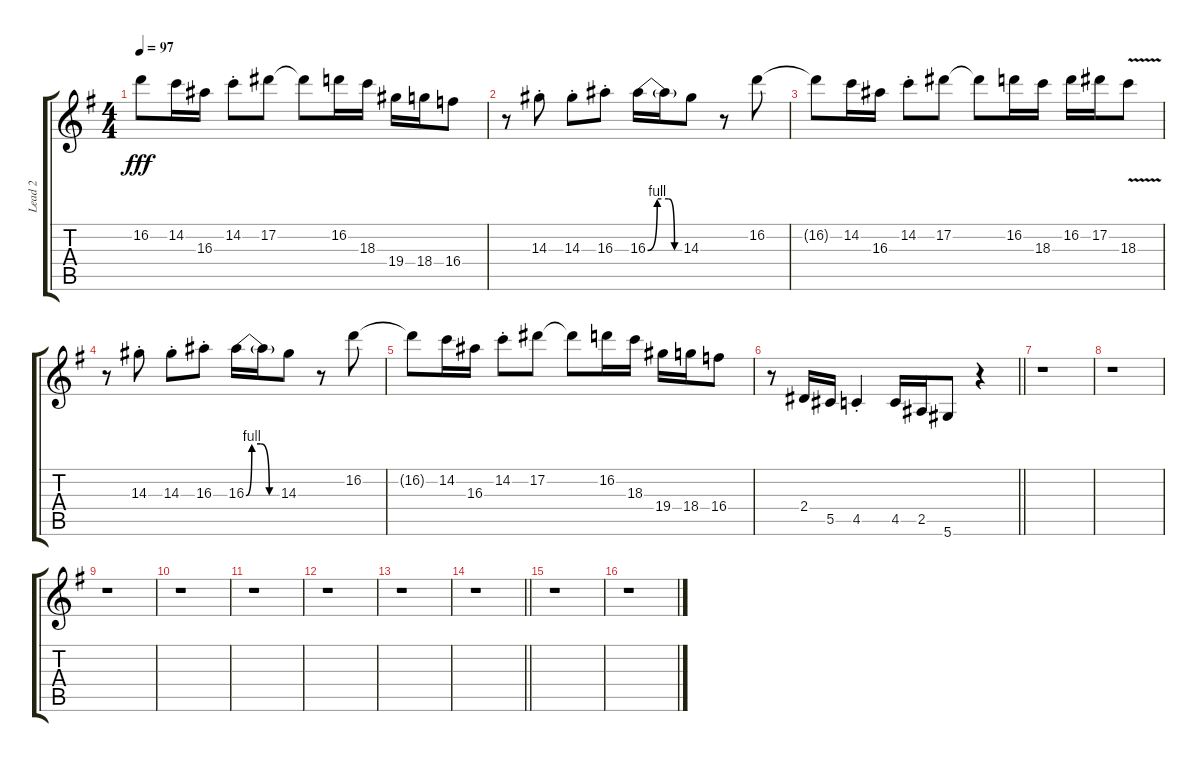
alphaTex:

\track ("Lead 2" "Lead 2") {instrument distortionguitar}
\staff {score tabs}
\tuning (Eb4 Bb3 Gb3 Db3 Ab2 Eb2) {hide}
\ts (4 4)
\tempo 97
\clef g2
\ks g
16.2{t}.8{dy fff} 14.2.16 16.3.16 14.2{st}.8 17.2.8 17.2{t}.8 16.2.16 18.3.16 19.4.16 18.4.16 16.4.8 |
r.8 14.3{st}.8 14.3{st}.8 16.3{st}.8 16.3{be (custom 0 0 16 4 35 4 45 0 60 0)}.16 16.3{t}.16 14.3.8 r.8 16.2.8 |
16.2{t}.8 14.2.16 16.3.16 14.2{st}.8 17.2.8 17.2{t}.8 16.2.16 18.3.16 16.2.16 17.2.16 18.3{v}.8 |
r.8 14.3{st}.8 14.3{st}.8 16.3{st}.8 16.3{be (custom 0 0 10 4 25 4 40 0 60 0)}.16 16.3{t}.16 14.3.8 r.8 16.2.8 |
16.2{t}.8 14.2.16 16.3.16 14.2{st}.8 17.2.8 17.2{t}.8 16.2.16 18.3.16 19.4.16 18.4.16 16.4.8 |
\barLineRight lightlight
r.8 2.4.16 5.5.16 4.5{st}.4 4.5.16 2.5.16 5.6.8 r.4 |
r.1 |
r.1 |
r.1 |
r.1 |
r.1 |
r.1 |
r.1 |
\barLineRight lightlight
r.1 |
r.1 |
r.1
